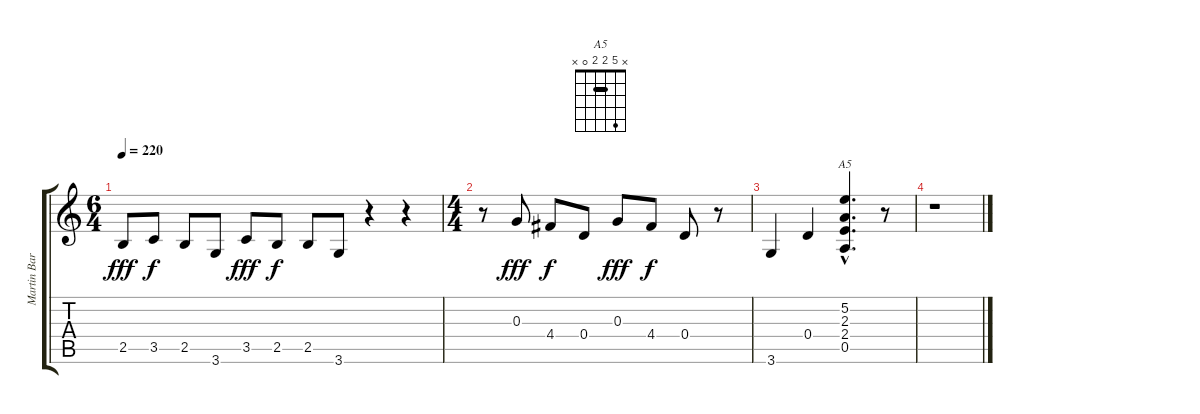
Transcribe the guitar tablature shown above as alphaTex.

\track ("Martin Barre (Acoustic Guitar)" "Martin Bar") {instrument acousticguitarsteel}
\staff {score tabs}
\tuning (E4 B3 G3 D3 A2 E2) {hide}
\chord ("A5" x 5 2 2 0 x) {barre 2}
\ts (6 4)
\tempo 220
\clef g2
\ks c
2.5.8{dy fff} 3.5.8{dy f} 2.5.8 3.6.8 3.5.8{dy fff} 2.5.8{dy f} 2.5.8 3.6.8 r.4 r.4 |
\ts (4 4)
r.8 0.3.8{dy fff} 4.4.8{dy f} 0.4.8 0.3.8{dy fff} 4.4.8{dy f} 0.4.8 r.8 |
3.6.4 0.4.4 (5.2{hac} 2.3{hac} 2.4{hac} 0.5{hac}).4{d ch "A5"} r.8 |
r.1
